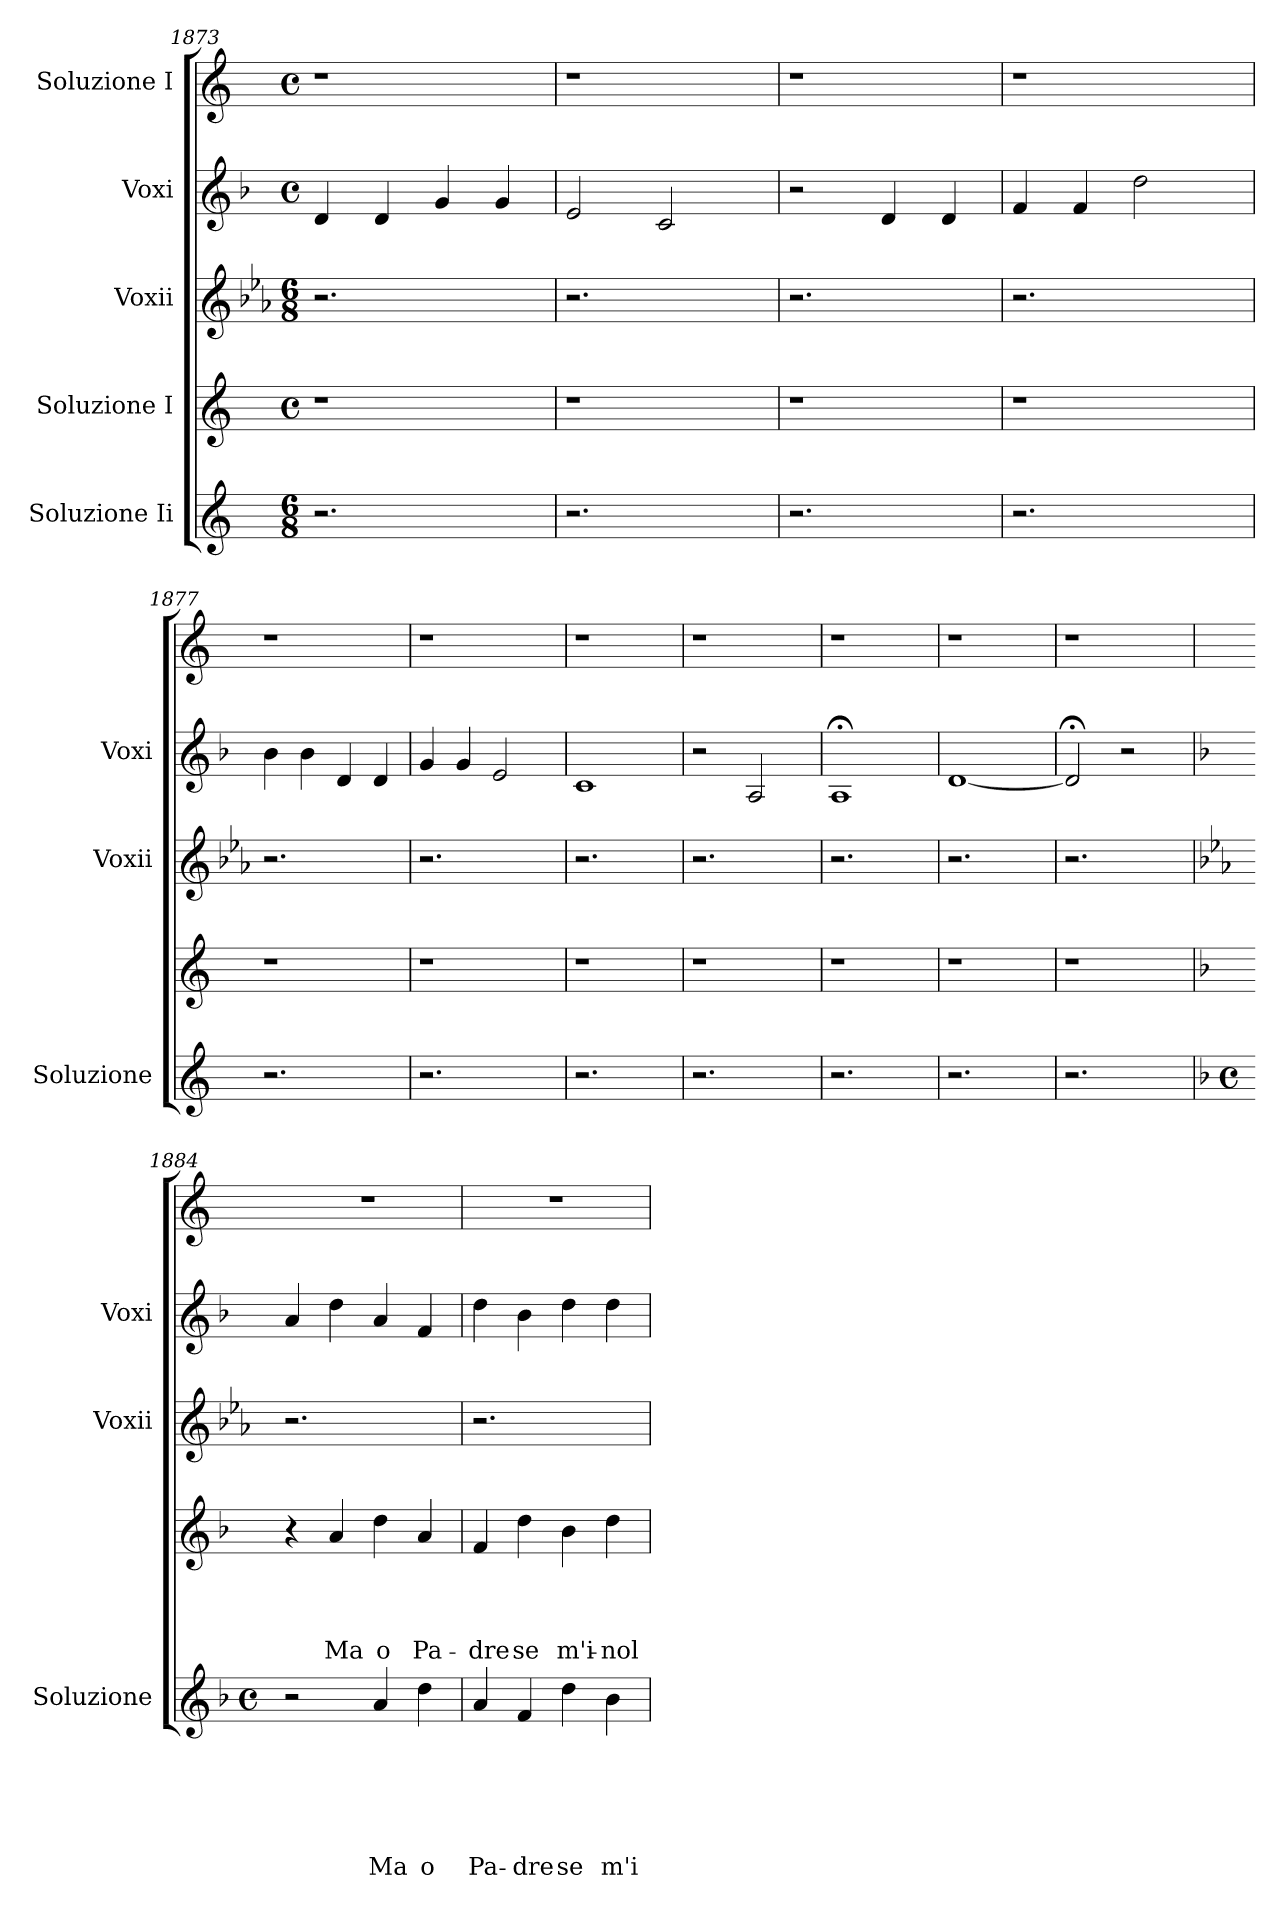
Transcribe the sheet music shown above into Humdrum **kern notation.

**kern	**text	**text	**text	**text	**text	**text	**kern	**text	**text	**text	**text	**kern	**kern	**kern
*part5	*part5	*part5	*part5	*part5	*part5	*part5	*part4	*part4	*part4	*part4	*part4	*part3	*part2	*part1
*staff5	*staff5	*staff5	*staff5	*staff5	*staff5	*staff5	*staff4	*staff4	*staff4	*staff4	*staff4	*staff3	*staff2	*staff1
*I"Soluzione Ii	*	*	*	*	*	*	*I"Soluzione I	*	*	*	*	*I"Voxii	*I"Voxi	*I"Soluzione I
*I'Soluzione	*	*	*	*	*	*	*	*	*	*	*	*I'Voxii	*I'Voxi	*
*clefG2	*	*	*	*	*	*	*clefG2	*	*	*	*	*clefG2	*clefG2	*clefG2
*k[]	*	*	*	*	*	*	*k[]	*	*	*	*	*k[b-e-a-]	*k[b-]	*k[]
*C:	*	*	*	*	*	*	*C:	*	*	*	*	*E-:	*F:	*C:
*M6/8	*	*	*	*	*	*	*M4/4	*	*	*	*	*M6/8	*M4/4	*M4/4
*	*	*	*	*	*	*	*met(c)	*	*	*	*	*	*met(c)	*met(c)
=1873	=1873	=1873	=1873	=1873	=1873	=1873	=1873	=1873	=1873	=1873	=1873	=1873	=1873	=1873
2.r	.	.	.	.	.	.	1r	.	.	.	.	2.r	4d/	1r
.	.	.	.	.	.	.	.	.	.	.	.	.	4d/	.
.	.	.	.	.	.	.	.	.	.	.	.	.	4g/	.
4ryy	.	.	.	.	.	.	.	.	.	.	.	4ryy	4g/	.
=1874	=1874	=1874	=1874	=1874	=1874	=1874	=1874	=1874	=1874	=1874	=1874	=1874	=1874	=1874
2.r	.	.	.	.	.	.	1r	.	.	.	.	2.r	2e/	1r
.	.	.	.	.	.	.	.	.	.	.	.	.	2c/	.
4ryy	.	.	.	.	.	.	.	.	.	.	.	4ryy	.	.
!!LO:LB:g=z
=1875	=1875	=1875	=1875	=1875	=1875	=1875	=1875	=1875	=1875	=1875	=1875	=1875	=1875	=1875
2.r	.	.	.	.	.	.	1r	.	.	.	.	2.r	2r	1r
.	.	.	.	.	.	.	.	.	.	.	.	.	4d/	.
4ryy	.	.	.	.	.	.	.	.	.	.	.	4ryy	4d/	.
=1876	=1876	=1876	=1876	=1876	=1876	=1876	=1876	=1876	=1876	=1876	=1876	=1876	=1876	=1876
2.r	.	.	.	.	.	.	1r	.	.	.	.	2.r	4f/	1r
.	.	.	.	.	.	.	.	.	.	.	.	.	4f/	.
.	.	.	.	.	.	.	.	.	.	.	.	.	2dd\	.
4ryy	.	.	.	.	.	.	.	.	.	.	.	4ryy	.	.
=1877	=1877	=1877	=1877	=1877	=1877	=1877	=1877	=1877	=1877	=1877	=1877	=1877	=1877	=1877
2.r	.	.	.	.	.	.	1r	.	.	.	.	2.r	4b-\	1r
.	.	.	.	.	.	.	.	.	.	.	.	.	4b-\	.
.	.	.	.	.	.	.	.	.	.	.	.	.	4d/	.
4ryy	.	.	.	.	.	.	.	.	.	.	.	4ryy	4d/	.
=1878	=1878	=1878	=1878	=1878	=1878	=1878	=1878	=1878	=1878	=1878	=1878	=1878	=1878	=1878
2.r	.	.	.	.	.	.	1r	.	.	.	.	2.r	4g/	1r
.	.	.	.	.	.	.	.	.	.	.	.	.	4g/	.
.	.	.	.	.	.	.	.	.	.	.	.	.	2e/	.
4ryy	.	.	.	.	.	.	.	.	.	.	.	4ryy	.	.
=1879	=1879	=1879	=1879	=1879	=1879	=1879	=1879	=1879	=1879	=1879	=1879	=1879	=1879	=1879
2.r	.	.	.	.	.	.	1r	.	.	.	.	2.r	1c	1r
4ryy	.	.	.	.	.	.	.	.	.	.	.	4ryy	.	.
=1880	=1880	=1880	=1880	=1880	=1880	=1880	=1880	=1880	=1880	=1880	=1880	=1880	=1880	=1880
2.r	.	.	.	.	.	.	1r	.	.	.	.	2.r	2r	1r
.	.	.	.	.	.	.	.	.	.	.	.	.	2A/	.
4ryy	.	.	.	.	.	.	.	.	.	.	.	4ryy	.	.
=1881	=1881	=1881	=1881	=1881	=1881	=1881	=1881	=1881	=1881	=1881	=1881	=1881	=1881	=1881
2.r	.	.	.	.	.	.	1r	.	.	.	.	2.r	1A;	1r
4ryy	.	.	.	.	.	.	.	.	.	.	.	4ryy	.	.
=1882	=1882	=1882	=1882	=1882	=1882	=1882	=1882	=1882	=1882	=1882	=1882	=1882	=1882	=1882
2.r	.	.	.	.	.	.	1r	.	.	.	.	2.r	[<1d	1r
4ryy	.	.	.	.	.	.	.	.	.	.	.	4ryy	.	.
=1883	=1883	=1883	=1883	=1883	=1883	=1883	=1883	=1883	=1883	=1883	=1883	=1883	=1883	=1883
2.r	.	.	.	.	.	.	1r	.	.	.	.	2.r	2d;/]	1r
.	.	.	.	.	.	.	.	.	.	.	.	.	2r	.
4ryy	.	.	.	.	.	.	.	.	.	.	.	4ryy	.	.
!!LO:PB:g=z
=1884	=1884	=1884	=1884	=1884	=1884	=1884	=1884	=1884	=1884	=1884	=1884	=1884	=1884	=1884
*k[b-]	*	*	*	*	*	*	*k[b-]	*	*	*	*	*	*	*
*F:	*	*	*	*	*	*	*F:	*	*	*	*	*	*	*
*M4/4	*	*	*	*	*	*	*	*	*	*	*	*	*	*
*met(c)	*	*	*	*	*	*	*	*	*	*	*	*	*	*
2r	.	.	.	.	.	.	4r	.	.	.	.	2.r	4a/	1r
!	!	!	!	!	!	!	!	!	!	!	!LO:LY:b	!	!	!
.	.	.	.	.	.	.	4a/	.	.	.	Ma	.	4dd\	.
!	!	!	!	!	!	!LO:LY:b	!	!	!	!	!LO:LY:b	!	!	!
4a/	.	.	.	.	.	Ma	4dd\	.	.	.	o	.	4a/	.
!	!	!	!	!	!	!LO:LY:b	!	!	!	!	!LO:LY:b	!	!	!
4dd\	.	.	.	.	.	o	4a/	.	.	.	Pa-	4ryy	4f/	.
=1885	=1885	=1885	=1885	=1885	=1885	=1885	=1885	=1885	=1885	=1885	=1885	=1885	=1885	=1885
!	!	!	!	!	!	!LO:LY:b	!	!	!	!	!LO:LY:b	!	!	!
4a/	.	.	.	.	.	Pa-	4f/	.	.	.	-dre	2.r	4dd\	1r
!	!	!	!	!	!	!LO:LY:b	!	!	!	!	!LO:LY:b	!	!	!
4f/	.	.	.	.	.	-dre	4dd\	.	.	.	se	.	4b-\	.
!	!	!	!	!	!	!LO:LY:b	!	!	!	!	!LO:LY:b	!	!	!
4dd\	.	.	.	.	.	se	4b-\	.	.	.	m'i-	.	4dd\	.
!	!	!	!	!	!	!LO:LY:b	!	!	!	!	!LO:LY:b	!	!	!
4b-\	.	.	.	.	.	m'i-	4dd\	.	.	.	-nol-	4ryy	4dd\	.
=	=	=	=	=	=	=	=	=	=	=	=	=	=	=
*-	*-	*-	*-	*-	*-	*-	*-	*-	*-	*-	*-	*-	*-	*-
